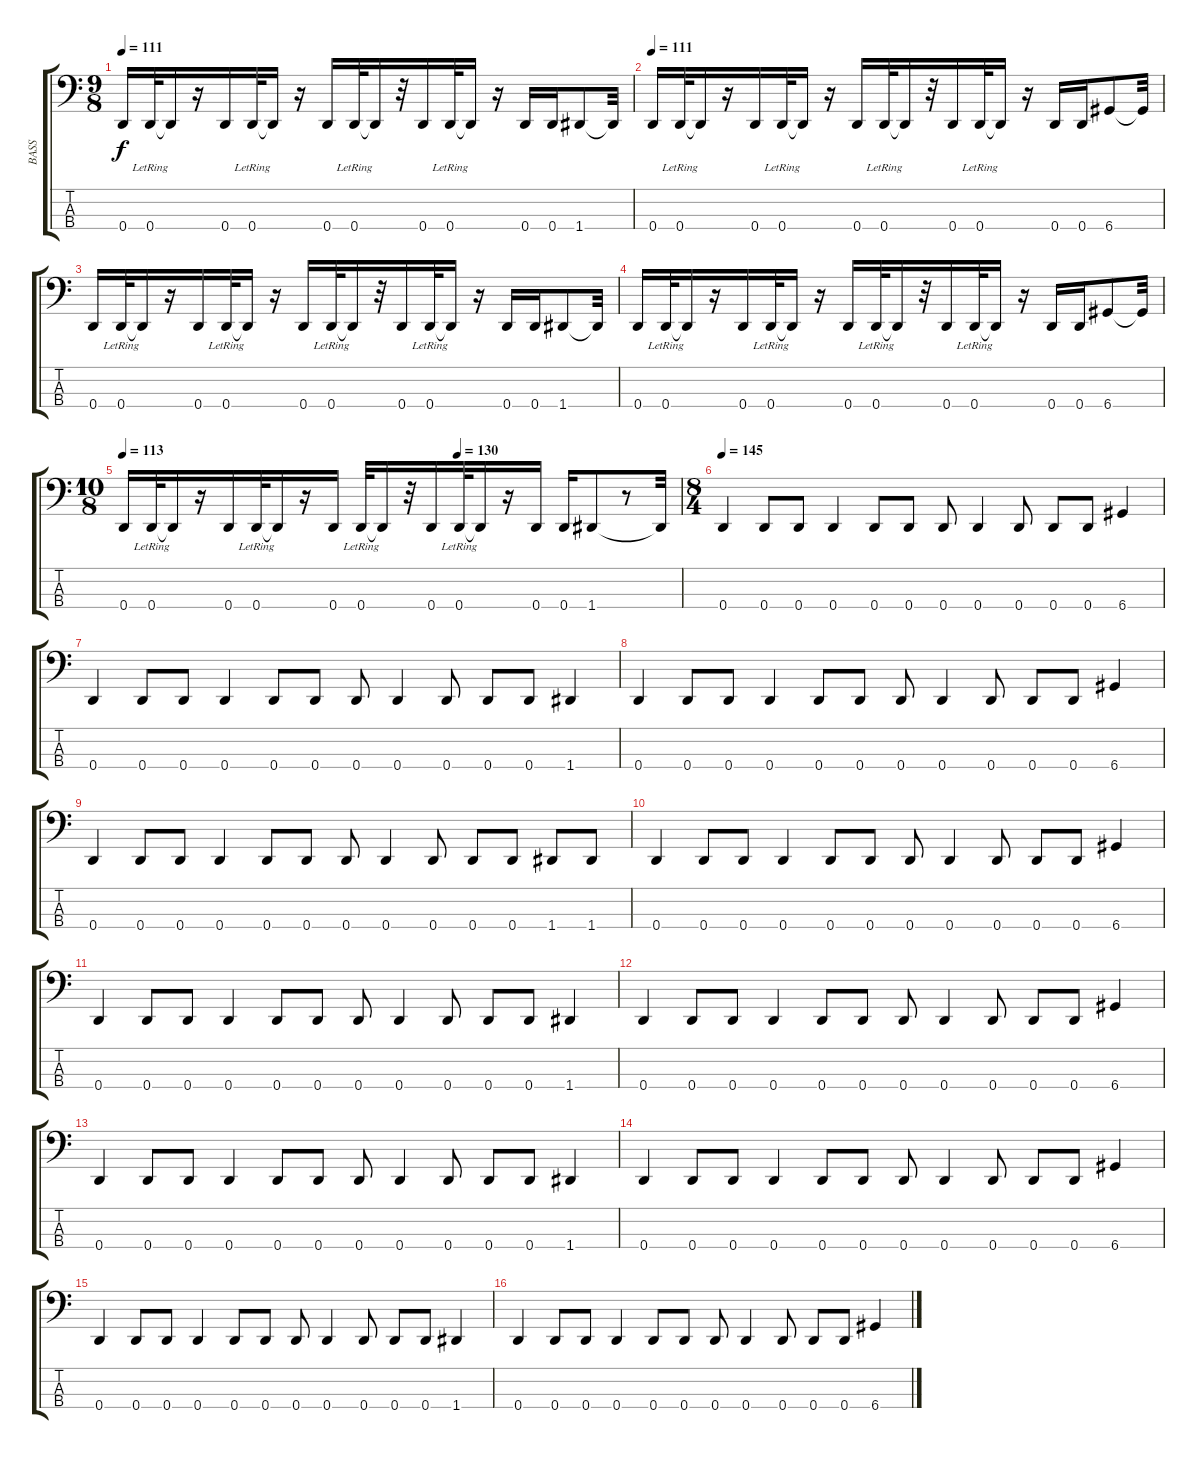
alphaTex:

\track ("BASS" "BASS") {instrument electricbassfinger}
\staff {score tabs}
\tuning (F2 C2 G1 D1) {hide}
\ts (9 8)
\tempo 111
\clef f4
\ks c
0.4.16{dy f} 0.4{lr}.32 0.4{t}.16 r.16 0.4.16 0.4{lr}.32 0.4{t}.16 r.16 0.4.16 0.4{lr}.32 0.4{t}.16 r.32 0.4.16 0.4{lr}.32 0.4{t}.16 r.16 0.4.16 0.4.16 1.4.8 1.4{t}.32 |
\tempo 111
0.4.16 0.4{lr}.32 0.4{t}.16 r.16 0.4.16 0.4{lr}.32 0.4{t}.16 r.16 0.4.16 0.4{lr}.32 0.4{t}.16 r.32 0.4.16 0.4{lr}.32 0.4{t}.16 r.16 0.4.16 0.4.16 6.4.8 6.4{t}.32 |
0.4.16 0.4{lr}.32 0.4{t}.16 r.16 0.4.16 0.4{lr}.32 0.4{t}.16 r.16 0.4.16 0.4{lr}.32 0.4{t}.16 r.32 0.4.16 0.4{lr}.32 0.4{t}.16 r.16 0.4.16 0.4.16 1.4.8 1.4{t}.32 |
0.4.16 0.4{lr}.32 0.4{t}.16 r.16 0.4.16 0.4{lr}.32 0.4{t}.16 r.16 0.4.16 0.4{lr}.32 0.4{t}.16 r.32 0.4.16 0.4{lr}.32 0.4{t}.16 r.16 0.4.16 0.4.16 6.4.8 6.4{t}.32 |
\ts (10 8)
\tempo 113
\tempo (130 0.6)
0.4.16 0.4{lr}.32 0.4{t}.16 r.16 0.4.16 0.4{lr}.32 0.4{t}.16 r.16 0.4.16 0.4{lr}.32 0.4{t}.16 r.32 0.4.16 0.4{lr}.32 0.4{t}.16 r.16 0.4.16 0.4.16 1.4.8 r.8 1.4{t}.32 |
\ts (8 4)
\tempo 145
0.4.4 0.4.8 0.4.8 0.4.4 0.4.8 0.4.8 0.4.8 0.4.4 0.4.8 0.4.8 0.4.8 6.4.4 |
0.4.4 0.4.8 0.4.8 0.4.4 0.4.8 0.4.8 0.4.8 0.4.4 0.4.8 0.4.8 0.4.8 1.4.4 |
0.4.4 0.4.8 0.4.8 0.4.4 0.4.8 0.4.8 0.4.8 0.4.4 0.4.8 0.4.8 0.4.8 6.4.4 |
0.4.4 0.4.8 0.4.8 0.4.4 0.4.8 0.4.8 0.4.8 0.4.4 0.4.8 0.4.8 0.4.8 1.4.8 1.4.8 |
0.4.4 0.4.8 0.4.8 0.4.4 0.4.8 0.4.8 0.4.8 0.4.4 0.4.8 0.4.8 0.4.8 6.4.4 |
0.4.4 0.4.8 0.4.8 0.4.4 0.4.8 0.4.8 0.4.8 0.4.4 0.4.8 0.4.8 0.4.8 1.4.4 |
0.4.4 0.4.8 0.4.8 0.4.4 0.4.8 0.4.8 0.4.8 0.4.4 0.4.8 0.4.8 0.4.8 6.4.4 |
0.4.4 0.4.8 0.4.8 0.4.4 0.4.8 0.4.8 0.4.8 0.4.4 0.4.8 0.4.8 0.4.8 1.4.4 |
0.4.4 0.4.8 0.4.8 0.4.4 0.4.8 0.4.8 0.4.8 0.4.4 0.4.8 0.4.8 0.4.8 6.4.4 |
0.4.4 0.4.8 0.4.8 0.4.4 0.4.8 0.4.8 0.4.8 0.4.4 0.4.8 0.4.8 0.4.8 1.4.4 |
0.4.4 0.4.8 0.4.8 0.4.4 0.4.8 0.4.8 0.4.8 0.4.4 0.4.8 0.4.8 0.4.8 6.4.4
